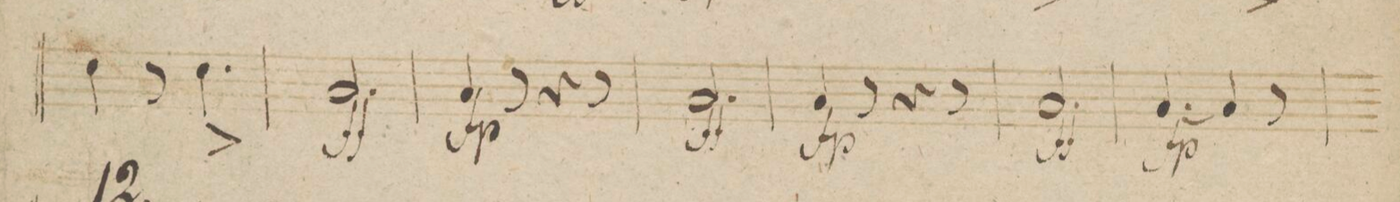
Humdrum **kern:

**kern	**dynam
*I"Fagotto 2do	*
*clefF4	*
*k[b-]	*
*M6/8	*
4F\)	.
8r	.
4.F^<\	.
=50	=50
2.C/	ff
=51	=51
4C/	fp
8r	.
4r	.
8r	.
=52	=52
2.C/	ff
=53	=53
4C/	fp
8r	.
4r	.
8r	.
=54	=54
2.C/	ff
=55	=55
[4.C/	fp
4C/]	.
8r	.
=56	=56
*-	*-
